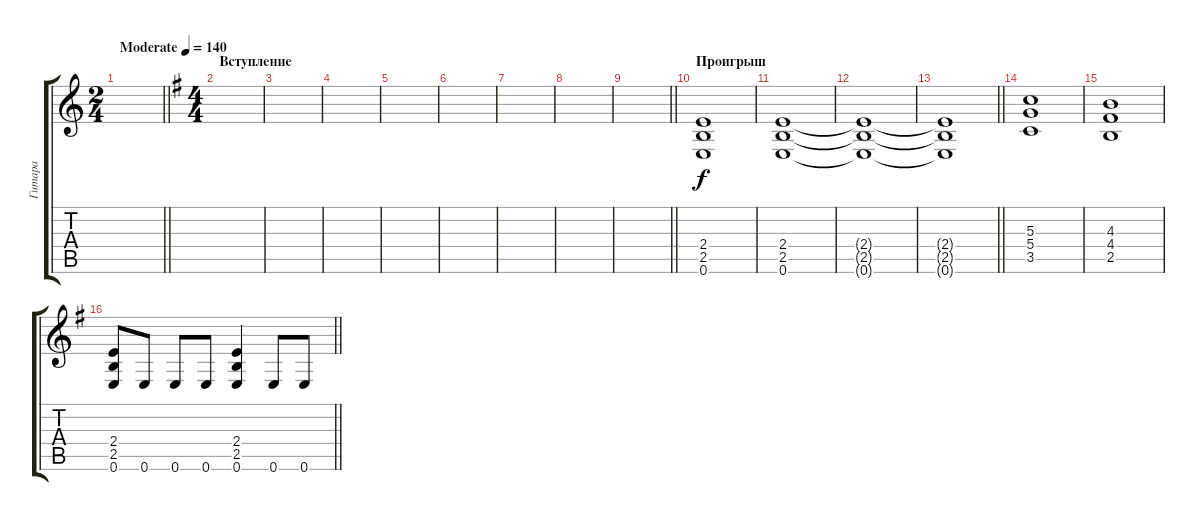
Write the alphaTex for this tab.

\track ("Гитара" "Гитара") {instrument distortionguitar}
\staff {score tabs}
\tuning (E4 B3 G3 D3 A2 E2) {hide}
\ts (2 4)
\tempo (140 "Moderate")
\clef g2
\barLineRight lightlight
\ks c
|
\ts (4 4)
\section ("" "Вступление")
\ks eminor
|
|
|
|
|
|
|
\barLineRight lightlight
|
\section ("" "Проигрыш")
(2.4 2.5 0.6).1 |
(2.4 2.5 0.6).1 |
(2.4{t} 2.5{t} 0.6{t}).1 |
\barLineRight lightlight
(2.4{t} 2.5{t} 0.6{t}).1 |
(5.3 5.4 3.5).1 |
(4.3 4.4 2.5).1 |
\barLineRight lightlight
(2.4 2.5 0.6).8 0.6.8 0.6.8 0.6.8 (2.4 2.5 0.6).4 0.6.8 0.6.8
